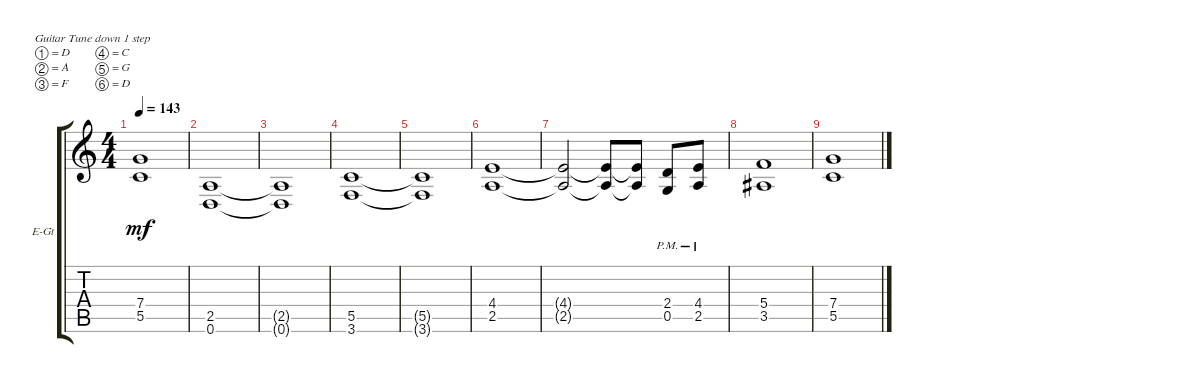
\defaultSystemsLayout 4
\bracketExtendMode groupsimilarinstruments
\firstSystemTrackNameOrientation horizontal
\otherSystemsTrackNameOrientation horizontal
\track ("Electric Guitar" "E-Gt") {instrument distortionguitar}
\staff {score tabs}
\tuning (D4 A3 F3 C3 G2 D2)
\ts (4 4)
\tempo 143
\clef g2
\ks c
(5.5 7.4).1{dy mf} |
(0.6 2.5).1 |
(0.6{t} 2.5{t}).1 |
(3.6 5.5).1 |
(5.5{t} 3.6{t}).1 |
(2.5 4.4).1 |
(2.5{t} 4.4{t}).2 (4.4{t} 2.5{t}).8 (4.4{t} 2.5{t}).8 (0.5{pm} 2.4{pm}).8 (2.5{pm} 4.4{pm}).8 |
(3.5 5.4).1 |
(5.5 7.4).1
